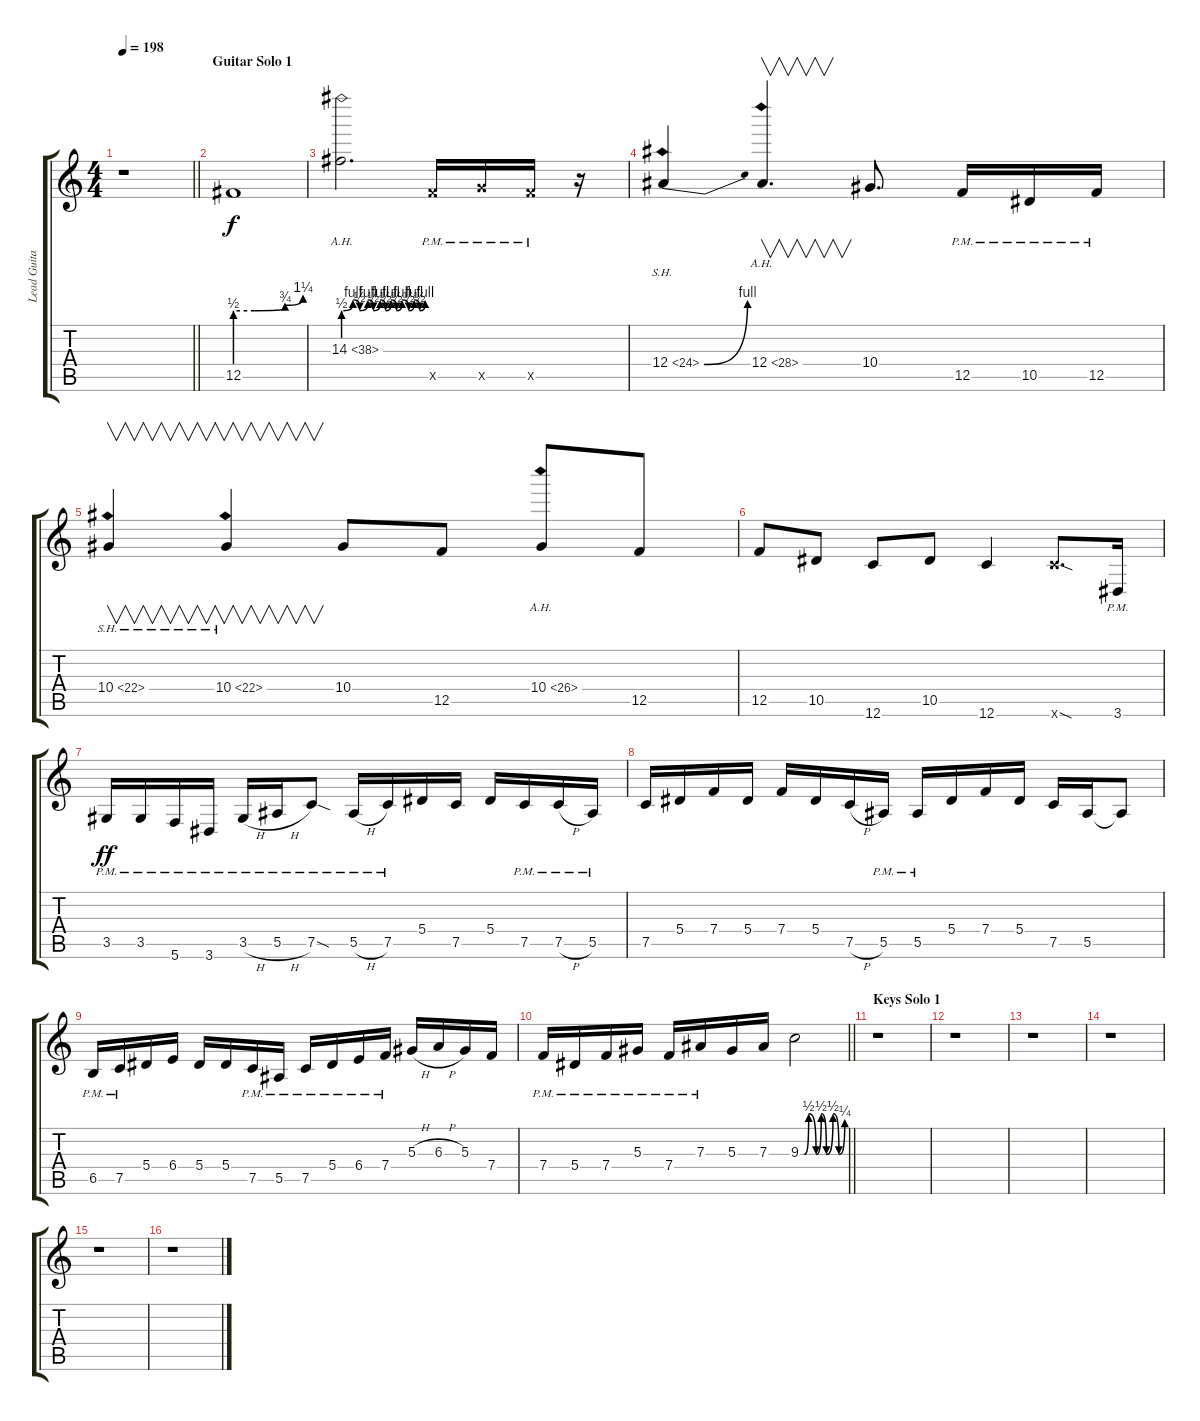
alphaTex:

\track ("Lead Guitar/Keys Harmony" "Lead Guita") {instrument distortionguitar}
\staff {score tabs}
\tuning (C4 G3 Eb3 Bb2 F2 C2) {hide}
\ts (4 4)
\tempo 198
\clef g2
\barLineRight lightlight
\ks c
r.1{dy f} |
\section ("" "Guitar Solo 1")
12.5{be (custom 0 2 17 2 44 3 60 5)}.1{volume 16} |
14.3{be (custom 0 2 7 4 12 2 18 4 22 2 27 4 31 2 35 4 39 2 43 4 48 2 52 4 56 2 60 4) ah 24}.2{d} 12.5{pm x}.16 14.5{pm x}.16 12.5{pm x}.16 r.16 |
12.4{be (bend 0 0 60 4) sh 12}.4 12.4{ah 16}.4{v d} 10.4.8{d} 12.5{pm}.16 10.5{pm}.16 12.5{pm}.16 |
10.4{sh 12}.4{v} 10.4{sh 12}.4{v} 10.4.8 12.5.8 10.4{ah 16}.8 12.5.8 |
12.5.8 10.5.8 12.6.8 10.5.8 12.6.4 12.6{sod x}.8{d} 3.6{pm}.16 |
3.5{pm}.16{dy ff} 3.5{pm}.16 5.6{pm}.16 3.6{pm}.16 3.5{h pm}.16 5.5{h pm}.16 7.5{sod pm}.8 5.5{h pm}.16 7.5{pm}.16 5.4.16 7.5.16 5.4.16 7.5{pm}.16 7.5{h pm}.16 5.5{pm}.16 |
7.5.16 5.4.16 7.4.16 5.4.16 7.4.16 5.4.16 7.5{h}.16 5.5{pm}.16 5.5{pm}.16 5.4.16 7.4.16 5.4.16 7.5.16 5.5.16 5.5{t}.8 |
6.5{pm}.16 7.5{pm}.16 5.4.16 6.4.16 5.4.16 5.4.16 7.5{pm}.16 5.5{pm}.16 7.5{pm}.16 5.4{pm}.16 6.4{pm}.16 7.4{pm}.16 5.3{h}.16 6.3{h}.16 5.3.16 7.4.16 |
\barLineRight lightlight
7.4{pm}.16 5.4{pm}.16 7.4{pm}.16 5.3{pm}.16 7.4{pm}.16 7.3{pm}.16 5.3.16 7.3.16 9.3{be (custom 0 0 3 0 5 0 11 2 21 0 28 2 35 0 44 2 52 0 60 1)}.2 |
\section ("" "Keys Solo 1")
r.1 |
r.1 |
r.1 |
r.1 |
r.1 |
r.1
